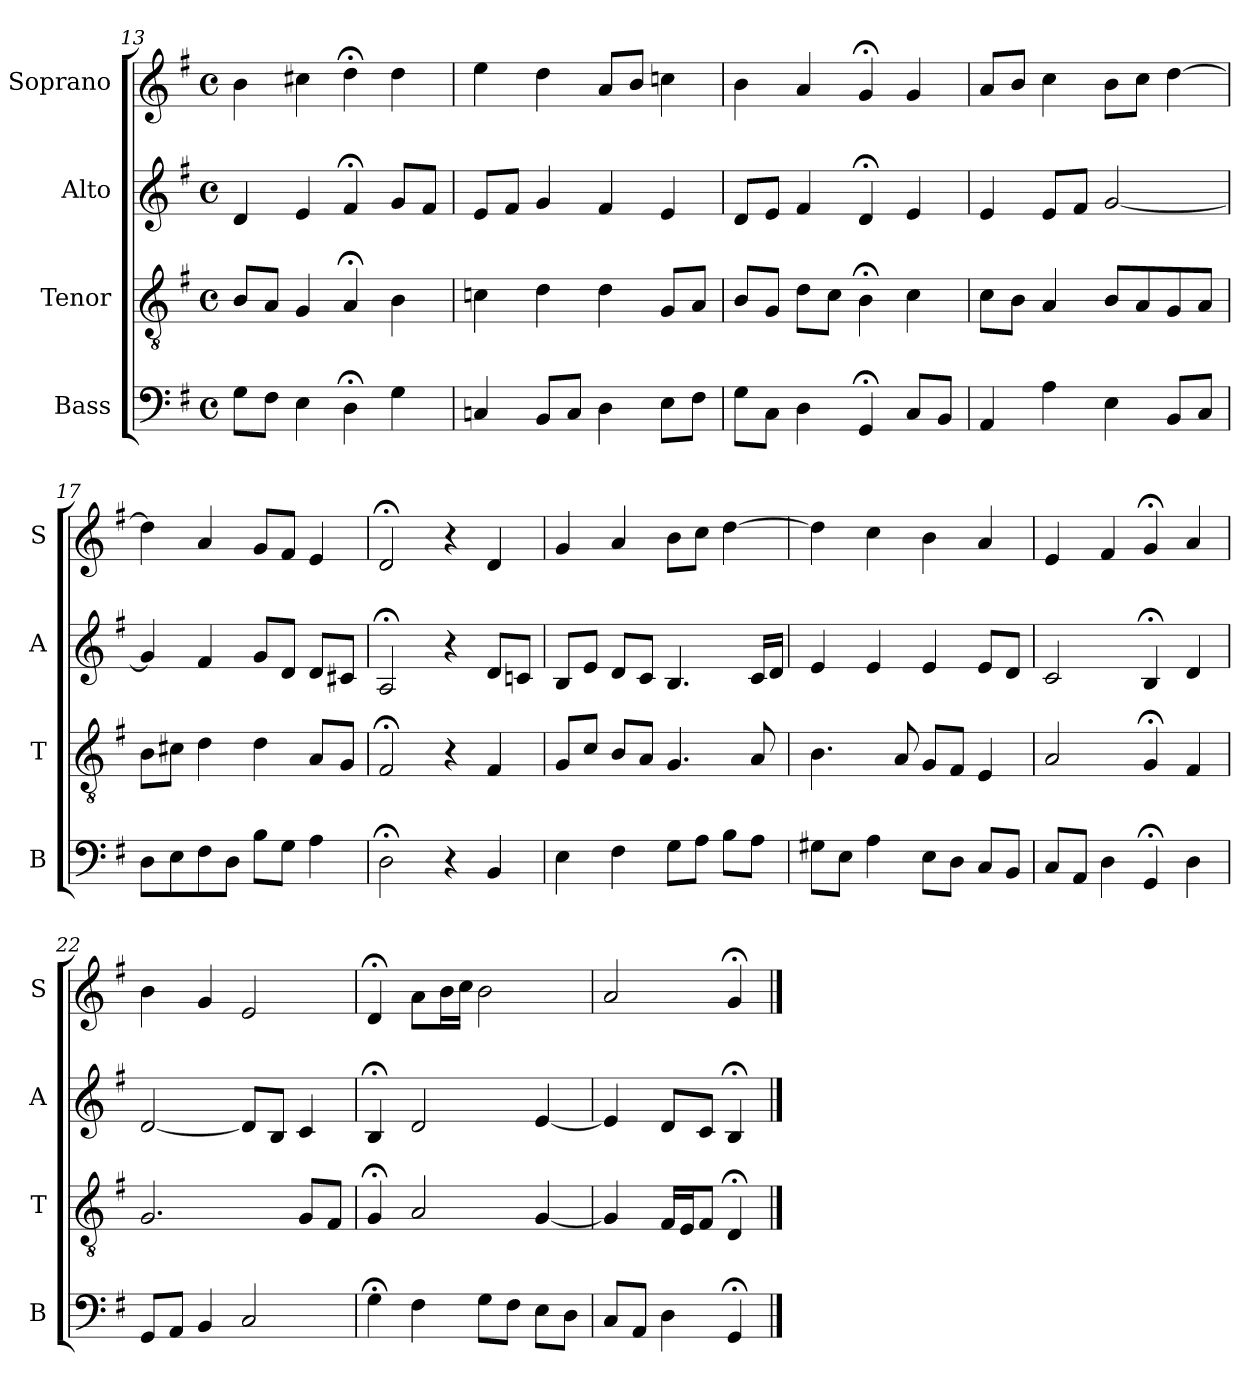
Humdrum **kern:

**kern	**kern	**kern	**kern
*part4	*part3	*part2	*part1
*staff4	*staff3	*staff2	*staff1
*I"Bass	*I"Tenor	*I"Alto	*I"Soprano
*I'B	*I'T	*I'A	*I'S
*clefF4	*clefGv2	*clefG2	*clefG2
*k[f#]	*k[f#]	*k[f#]	*k[f#]
*G:	*G:	*G:	*G:
*M4/4	*M4/4	*M4/4	*M4/4
*met(c)	*met(c)	*met(c)	*met(c)
=13	=13	=13	=13
8GL	8BL	4d	4b
8F#J	8AJ	.	.
4E	4G	4e	4cc#X
4D;<	4A;<	4f#;<	4dd;<
4G	4B	8gL	4dd
.	.	8f#J	.
=14	=14	=14	=14
4Cn	4cn	8eL	4ee
.	.	8f#J	.
8BBL	4d	4g	4dd
8CJ	.	.	.
4D	4d	4f#	8aL
.	.	.	8bJ
8EL	8GL	4e	4ccn
8F#J	8AJ	.	.
=15	=15	=15	=15
8GL	8BL	8dL	4b
8CJ	8GJ	8eJ	.
4D	8dL	4f#	4a
.	8cJ	.	.
4GG;<	4B;<	4d;<	4g;<
8CL	4c	4e	4g
8BBJ	.	.	.
=16	=16	=16	=16
4AA	8cL	4e	8aL
.	8BJ	.	8bJ
4A	4A	8eL	4cc
.	.	8f#J	.
4E	8BL	[2g	8bL
.	8A	.	8ccJ
8BBL	8G	.	[4dd
8CJ	8AJ	.	.
=17	=17	=17	=17
8DL	8BL	4g]	4dd]
8E	8c#XJ	.	.
8F#	4d	4f#	4a
8DJ	.	.	.
8BL	4d	8gL	8gL
8GJ	.	8dJ	8f#J
4A	8AL	8dL	4e
.	8GJ	8c#XJ	.
=18	=18	=18	=18
2D;<	2F#;<	2A;<	2d;<
4r	4r	4r	4r
4BB	4F#	8dL	4d
.	.	8cnJ	.
=19	=19	=19	=19
4E	8GL	8BL	4g
.	8cJ	8eJ	.
4F#	8BL	8dL	4a
.	8AJ	8cJ	.
8GL	4.G	4.B	8bL
8AJ	.	.	8ccJ
8BL	.	.	[4dd
8AJ	8A	16cLL	.
.	.	16dJJ	.
=20	=20	=20	=20
8G#XL	4.B	4e	4dd]
8EJ	.	.	.
4A	.	4e	4cc
.	8A	.	.
8EL	8GL	4e	4b
8DJ	8F#J	.	.
8CL	4E	8eL	4a
8BBJ	.	8dJ	.
=21	=21	=21	=21
8CL	2A	2c	4e
8AAJ	.	.	.
4D	.	.	4f#
4GG;<	4G;<	4B;<i	4g;<i
4D	4F#	4di	4ai
=22	=22	=22	=22
8GGL	2.G	[2d	4b
8AAJ	.	.	.
4BB	.	.	4g
2C	.	8dL]	2e
.	.	8BJ	.
.	8GL	4c	.
.	8F#J	.	.
=23	=23	=23	=23
4G;<	4G;<	4B;<i	4d;<i
4F#	2A	2di	8aiL
.	.	.	16bL
.	.	.	16ccJJ
8GL	.	.	2b
8F#J	.	.	.
8EL	[4G	[4e	.
8DJ	.	.	.
=24	=24	=24	=24
8CL	4G]	4e]	2a
8AAJ	.	.	.
4D	16F#LL	8dL	.
.	16EJ	.	.
.	8F#J	8cJ	.
4GG;<	4D;<	4B;<	4g;<
==	==	==	==
*-	*-	*-	*-
